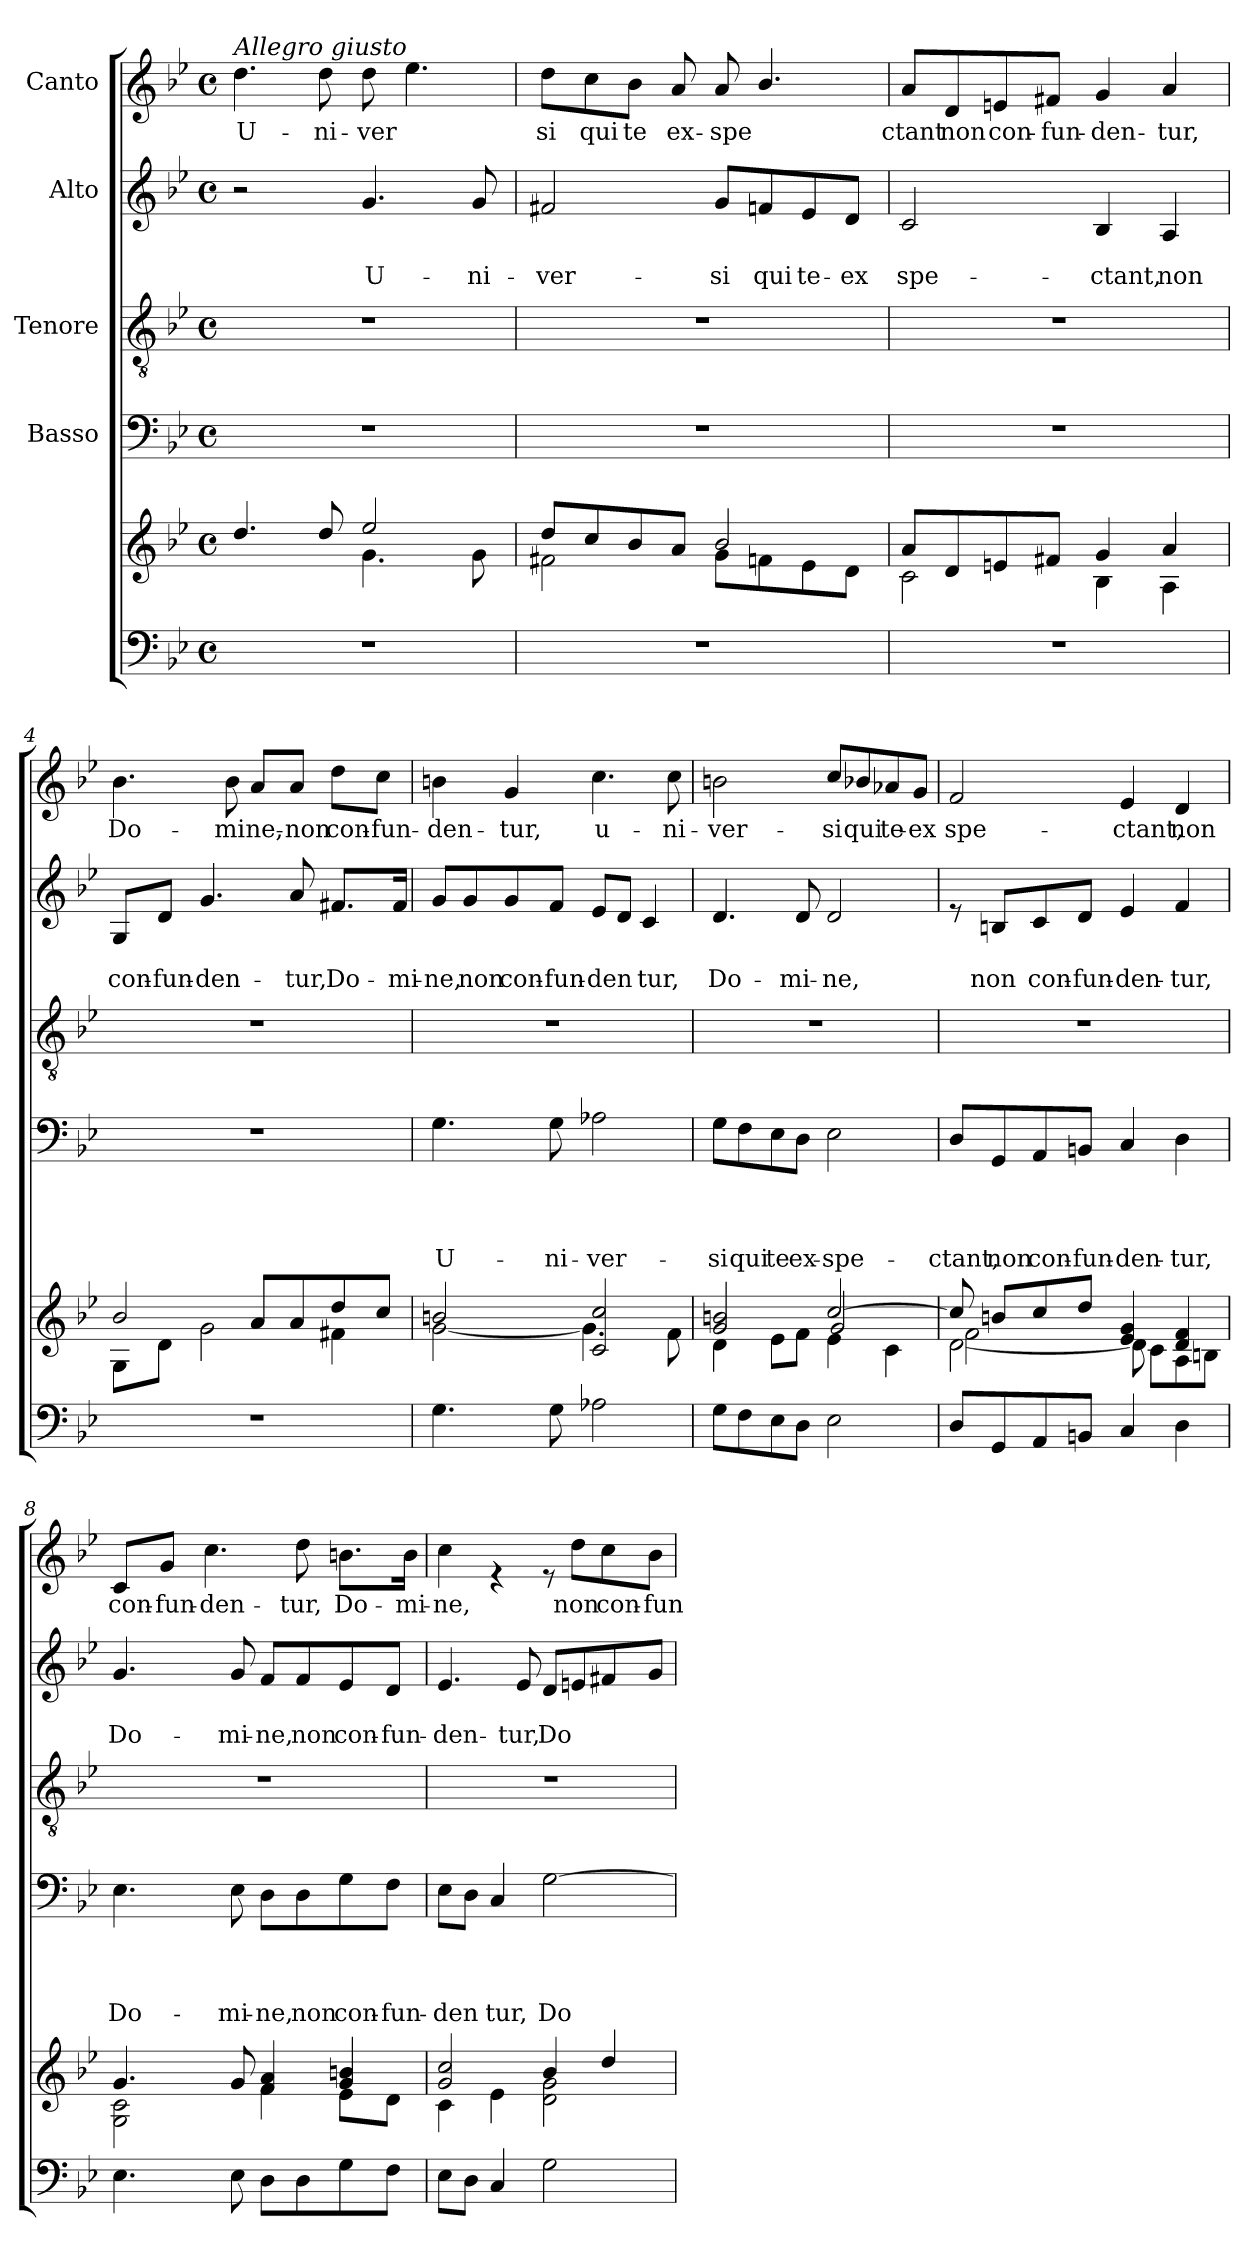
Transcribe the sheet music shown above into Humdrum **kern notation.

**kern	**kern	**kern	**text	**text	**text	**text	**kern	**kern	**text	**text	**kern	**text
*part6	*part5	*part4	*part4	*part4	*part4	*part4	*part3	*part2	*part2	*part2	*part1	*part1
*staff6	*staff5	*staff4	*staff4	*staff4	*staff4	*staff4	*staff3	*staff2	*staff2	*staff2	*staff1	*staff1
*	*	*I"Basso	*	*	*	*	*I"Tenore	*I"Alto	*	*	*I"Canto	*
*clefF4	*clefG2	*clefF4	*	*	*	*	*clefGv2	*clefG2	*	*	*clefG2	*
*k[b-e-]	*k[b-e-]	*k[b-e-]	*	*	*	*	*k[b-e-]	*k[b-e-]	*	*	*k[b-e-]	*
*B-:	*B-:	*B-:	*	*	*	*	*B-:	*B-:	*	*	*B-:	*
*M4/4	*M4/4	*M4/4	*	*	*	*	*M4/4	*M4/4	*	*	*M4/4	*
*met(c)	*met(c)	*met(c)	*	*	*	*	*met(c)	*met(c)	*	*	*met(c)	*
=1	=1	=1	=1	=1	=1	=1	=1	=1	=1	=1	=1	=1
*	*^	*	*	*	*	*	*	*	*	*	*	*
!	!	!	!	!	!	!	!	!	!	!	!	!LO:TX:a:i:t=Allegro giusto	!
!	!	!	!	!	!	!	!	!	!	!	!	!	!LO:LY:b
1r	4.dd/	2ryy	1r	.	.	.	.	1r	2r	.	.	4.dd\	U-
!	!	!	!	!	!	!	!	!	!	!	!	!	!LO:LY:b
.	8dd/	.	.	.	.	.	.	.	.	.	.	8dd\	-ni-
!	!	!	!	!	!	!	!	!	!	!	!LO:LY:b	!	!LO:LY:b
.	2ee-/	4.g\	.	.	.	.	.	.	4.g/	.	U-	8dd\	-ver
.	.	.	.	.	.	.	.	.	.	.	.	4.ee-\	.
!	!	!	!	!	!	!	!	!	!	!	!LO:LY:b	!	!
.	.	8g\	.	.	.	.	.	.	8g/	.	-ni-	.	.
=2	=2	=2	=2	=2	=2	=2	=2	=2	=2	=2	=2	=2	=2
!	!	!	!	!	!	!	!	!	!	!	!LO:LY:b	!	!LO:LY:b
*	*	*	*	*	*	*	*	*	*	*	*	*^	*
1r	8dd/L	2f#X\	1r	.	.	.	.	1r	2f#X/	.	-ver-	8dd\L	4.ryy	si
!	!	!	!	!	!	!	!	!	!	!	!	!	!	!LO:LY:b
.	8cc/	.	.	.	.	.	.	.	.	.	.	8cc\	.	qui
!	!	!	!	!	!	!	!	!	!	!	!	!	!	!LO:LY:b
.	8b-/	.	.	.	.	.	.	.	.	.	.	8b-\J	.	te
!	!	!	!	!	!	!	!	!	!	!	!	!	!	!LO:LY:b
.	8a/J	.	.	.	.	.	.	.	.	.	.	4ryy	8a/	ex-
!	!	!	!	!	!	!	!	!	!	!	!LO:LY:b	!	!	!LO:LY:b
.	2b-/	8g\L	.	.	.	.	.	.	8g/L	.	-si	.	8a/	-spe-
!	!	!	!	!	!	!	!	!	!	!	!LO:LY:b	!	!	!
.	.	8fn\	.	.	.	.	.	.	8fn/	.	qui	4.b-/	4.ryy	.
!	!	!	!	!	!	!	!	!	!	!	!LO:LY:b	!	!	!
.	.	8e-\	.	.	.	.	.	.	8e-/	.	te-	.	.	.
!	!	!	!	!	!	!	!	!	!	!	!LO:LY:b	!	!	!
.	.	8d\J	.	.	.	.	.	.	8d/J	.	-ex	.	.	.
*	*	*	*	*	*	*	*	*	*	*	*	*v	*v	*
=3	=3	=3	=3	=3	=3	=3	=3	=3	=3	=3	=3	=3	=3
!	!	!	!	!	!	!	!	!	!	!	!LO:LY:b	!	!LO:LY:b
1r	8a/L	2c\	1r	.	.	.	.	1r	2c/	.	spe-	8a/L	-ctant
!	!	!	!	!	!	!	!	!	!	!	!	!	!LO:LY:b
.	8d/	.	.	.	.	.	.	.	.	.	.	8d/	non
!	!	!	!	!	!	!	!	!	!	!	!	!	!LO:LY:b
.	8en/	.	.	.	.	.	.	.	.	.	.	8en/	con-
!	!	!	!	!	!	!	!	!	!	!	!	!	!LO:LY:b
.	8f#X/J	.	.	.	.	.	.	.	.	.	.	8f#X/J	-fun-
!	!	!	!	!	!	!	!	!	!	!	!LO:LY:b	!	!LO:LY:b
.	4g/	4B-\	.	.	.	.	.	.	4B-/	.	-ctant,	4g/	-den-
!	!	!	!	!	!	!	!	!	!	!	!LO:LY:b	!	!LO:LY:b
.	4a/	4A\	.	.	.	.	.	.	4A/	.	non	4a/	-tur,
=4	=4	=4	=4	=4	=4	=4	=4	=4	=4	=4	=4	=4	=4
!	!	!	!	!	!	!	!	!	!	!	!LO:LY:b	!	!LO:LY:b
1r	2b-/	8G\L	1r	.	.	.	.	1r	8G/L	.	con-	4.b-\	Do-
!	!	!	!	!	!	!	!	!	!	!	!LO:LY:b	!	!
.	.	8d\J	.	.	.	.	.	.	8d/J	.	-fun-	.	.
!	!	!	!	!	!	!	!	!	!	!	!LO:LY:b	!	!
.	.	2g\	.	.	.	.	.	.	4.g/	.	-den-	.	.
!	!	!	!	!	!	!	!	!	!	!	!	!	!LO:LY:b
.	.	.	.	.	.	.	.	.	.	.	.	8b-\	-mi
!	!	!	!	!	!	!	!	!	!	!	!	!	!LO:LY:b
.	8a/L	.	.	.	.	.	.	.	.	.	.	8a/L	ne,-
!	!	!	!	!	!	!	!	!	!	!	!LO:LY:b	!	!LO:LY:b
.	8a/	.	.	.	.	.	.	.	8a/	.	-tur,	8a/J	-non
!	!	!	!	!	!	!	!	!	!	!	!LO:LY:b	!	!LO:LY:b
.	8dd/	4f#X\	.	.	.	.	.	.	8.f#X/L	.	Do-	8dd\L	con-
!	!	!	!	!	!	!	!	!	!	!	!	!	!LO:LY:b
.	8cc/J	.	.	.	.	.	.	.	.	.	.	8cc\J	-fun-
!	!	!	!	!	!	!	!	!	!	!	!LO:LY:b	!	!
.	.	.	.	.	.	.	.	.	16f#/Jk	.	-mi-	.	.
!!LO:LB:g=z
=5	=5	=5	=5	=5	=5	=5	=5	=5	=5	=5	=5	=5	=5
!	!	!	!	!	!	!	!LO:LY:b	!	!	!	!LO:LY:b	!	!LO:LY:b
4.G\	2bn/	[>2g\	4.G\	.	.	.	U-	1r	8g/L	.	-ne,	4bn\	-den-
!	!	!	!	!	!	!	!	!	!	!	!LO:LY:b	!	!
.	.	.	.	.	.	.	.	.	8g/	.	non	.	.
!	!	!	!	!	!	!	!	!	!	!	!LO:LY:b	!	!LO:LY:b
.	.	.	.	.	.	.	.	.	8g/	.	con-	4g/	-tur,
!	!	!	!	!	!	!	!LO:LY:b	!	!	!	!LO:LY:b	!	!
8G\	.	.	8G\	.	.	.	-ni-	.	8f/J	.	-fun-	.	.
!	!	!	!	!	!	!	!LO:LY:b	!	!	!	!LO:LY:b	!	!LO:LY:b
2A-X\	2c/ 2cc/	4.g\]	2A-X\	.	.	.	-ver-	.	8e-/L	.	-den	4.cc\	u-
.	.	.	.	.	.	.	.	.	8d/J	.	.	.	.
!	!	!	!	!	!	!	!	!	!	!	!LO:LY:b	!	!
.	.	.	.	.	.	.	.	.	4c/	.	tur,	.	.
!	!	!	!	!	!	!	!	!	!	!	!	!	!LO:LY:b
.	.	8f\	.	.	.	.	.	.	.	.	.	8cc\	-ni-
=6	=6	=6	=6	=6	=6	=6	=6	=6	=6	=6	=6	=6	=6
*	*	*^	*	*	*	*	*	*	*	*	*	*	*
!	!	!	!	!	!	!	!	!LO:LY:b	!	!	!	!LO:LY:b	!	!LO:LY:b
8G\L	2g/ 2bn/	4d\	2ryy	8G\L	.	.	.	-si	1r	4.d/	.	Do-	2bn\	-ver-
!	!	!	!	!	!	!	!	!LO:LY:b	!	!	!	!	!	!
8F\	.	.	.	8F\	.	.	.	qui	.	.	.	.	.	.
!	!	!	!	!	!	!	!	!LO:LY:b	!	!	!	!	!	!
8E-\	.	8e-\L	.	8E-\	.	.	.	te	.	.	.	.	.	.
!	!	!	!	!	!	!	!	!LO:LY:b	!	!	!	!LO:LY:b	!	!
8D\J	.	8f\J	.	8D\J	.	.	.	ex-	.	8d/	.	-mi-	.	.
!	!	!	!	!	!	!	!	!LO:LY:b	!	!	!	!LO:LY:b	!	!LO:LY:b
2E-\	[<2cc/	4e-\	2g/	2E-\	.	.	.	-spe-	.	2d/	.	-ne,	8cc/L	-si
!	!	!	!	!	!	!	!	!	!	!	!	!	!	!LO:LY:b
.	.	.	.	.	.	.	.	.	.	.	.	.	8b-X/	qui
!	!	!	!	!	!	!	!	!	!	!	!	!	!	!LO:LY:b
.	.	4c\	.	.	.	.	.	.	.	.	.	.	8a-X/	te-
!	!	!	!	!	!	!	!	!	!	!	!	!	!	!LO:LY:b
.	.	.	.	.	.	.	.	.	.	.	.	.	8g/J	-ex
=7	=7	=7	=7	=7	=7	=7	=7	=7	=7	=7	=7	=7	=7	=7
!	!	!	!	!	!	!	!	!LO:LY:b	!	!	!	!	!	!LO:LY:b
8D/L	8cc/]	[>2d\	2f\	8D/L	.	.	.	-ctant,	1r	8re	.	.	2f/	spe-
!	!	!	!	!	!	!	!	!LO:LY:b	!	!	!	!LO:LY:b	!	!
8GG/	8bn/L	.	.	8GG/	.	.	.	non	.	8Bn/L	.	non	.	.
!	!	!	!	!	!	!	!	!LO:LY:b	!	!	!	!LO:LY:b	!	!
8AA/	8cc/	.	.	8AA/	.	.	.	con-	.	8c/	.	con-	.	.
!	!	!	!	!	!	!	!	!LO:LY:b	!	!	!	!LO:LY:b	!	!
8BBn/J	8dd/J	.	.	8BBn/J	.	.	.	-fun-	.	8d/J	.	-fun-	.	.
!	!	!	!	!	!	!	!	!LO:LY:b	!	!	!	!LO:LY:b	!	!LO:LY:b
4C/	4e-/ 4g/	8d\]	2ryy	4C/	.	.	.	-den-	.	4e-/	.	-den-	4e-/	-ctant,
.	.	8c\L	.	.	.	.	.	.	.	.	.	.	.	.
!	!	!	!	!	!	!	!	!LO:LY:b	!	!	!	!LO:LY:b	!	!LO:LY:b
4D\	4d/ 4f/	8A\	.	4D\	.	.	.	-tur,	.	4f/	.	-tur,	4d/	non
.	.	8Bn\J	.	.	.	.	.	.	.	.	.	.	.	.
*	*	*v	*v	*	*	*	*	*	*	*	*	*	*	*
=8	=8	=8	=8	=8	=8	=8	=8	=8	=8	=8	=8	=8	=8
!	!	!	!	!	!	!	!LO:LY:b	!	!	!	!LO:LY:b	!	!LO:LY:b
4.E-\	4.g/	2G\ 2c\	4.E-\	.	.	.	Do-	1r	4.g/	.	Do-	8c/L	con-
!	!	!	!	!	!	!	!	!	!	!	!	!	!LO:LY:b
.	.	.	.	.	.	.	.	.	.	.	.	8g/J	-fun-
!	!	!	!	!	!	!	!	!	!	!	!	!	!LO:LY:b
.	.	.	.	.	.	.	.	.	.	.	.	4.cc\	-den-
!	!	!	!	!	!	!	!LO:LY:b	!	!	!	!LO:LY:b	!	!
8E-\	8g/	.	8E-\	.	.	.	-mi-	.	8g/	.	-mi-	.	.
!	!	!	!	!	!	!	!LO:LY:b	!	!	!	!LO:LY:b	!	!
8D\L	4f/ 4a/	4f\	8D\L	.	.	.	-ne,	.	8f/L	.	-ne,	.	.
!	!	!	!	!	!	!	!LO:LY:b	!	!	!	!LO:LY:b	!	!LO:LY:b
8D\	.	.	8D\	.	.	.	non	.	8f/	.	non	8dd\	-tur,
!	!	!	!	!	!	!	!LO:LY:b	!	!	!	!LO:LY:b	!	!LO:LY:b
8G\	4g/ 4bn/	8e-\L	8G\	.	.	.	con-	.	8e-/	.	con-	8.bn\L	Do-
!	!	!	!	!	!	!	!LO:LY:b	!	!	!	!LO:LY:b	!	!
8F\J	.	8d\J	8F\J	.	.	.	-fun-	.	8d/J	.	-fun-	.	.
!	!	!	!	!	!	!	!	!	!	!	!	!	!LO:LY:b
.	.	.	.	.	.	.	.	.	.	.	.	16b\Jk	-mi-
!!LO:LB:g=z
=9	=9	=9	=9	=9	=9	=9	=9	=9	=9	=9	=9	=9	=9
!	!	!	!	!	!	!	!LO:LY:b	!	!	!	!LO:LY:b	!	!LO:LY:b
8E-\L	2g/ 2cc/	4c\	8E-\L	.	.	.	-den	1r	4.e-/	.	-den-	4cc\	-ne,
8D\J	.	.	8D\J	.	.	.	.	.	.	.	.	.	.
!	!	!	!	!	!	!	!LO:LY:b	!	!	!	!	!	!
4C/	.	4e-\	4C/	.	.	.	tur,	.	.	.	.	4re	.
!	!	!	!	!	!	!	!	!	!	!	!LO:LY:b	!	!
.	.	.	.	.	.	.	.	.	8e-/	.	-tur,	.	.
!	!	!	!	!	!	!	!LO:LY:b	!	!	!	!LO:LY:b	!	!
2G\	4b-/	2d\ 2g\	[>2G\	.	.	.	Do-	.	8d/L	.	Do	8re	.
!	!	!	!	!	!	!	!	!	!	!	!	!	!LO:LY:b
.	.	.	.	.	.	.	.	.	8en/	.	.	8dd\L	non
!	!	!	!	!	!	!	!	!	!	!	!	!	!LO:LY:b
.	4dd/	.	.	.	.	.	.	.	8f#X/	.	.	8cc\	con-
!	!	!	!	!	!	!	!	!	!	!	!	!	!LO:LY:b
.	.	.	.	.	.	.	.	.	8g/J	.	.	8b-\J	-fun
*	*v	*v	*	*	*	*	*	*	*	*	*	*	*
=	=	=	=	=	=	=	=	=	=	=	=	=
*-	*-	*-	*-	*-	*-	*-	*-	*-	*-	*-	*-	*-
